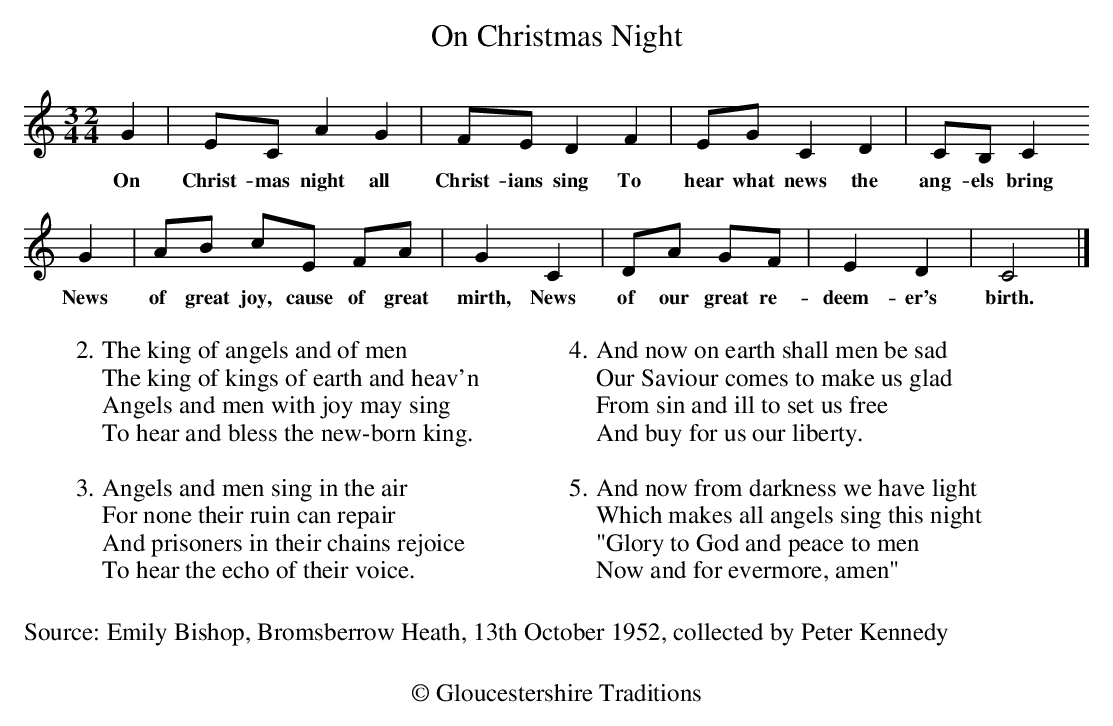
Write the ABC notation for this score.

X:1
T: On Christmas Night
M: 3/4 2/4
L: 1/4
K: C
G | E/2C/2  AG | F/2E/2 D   F | E/2G/2  CD | C/2B,/2C
w:On Christ-mas night all Christ-ians sing To hear what news the ang-els bring
G | A/2B/2  c/2E/2 F/2A/2 |GC | D/2A/2 G/2F/2 | ED | C2 |]
w:News of great joy, cause of great mirth, News of our great re-deem-er's birth.
%%text
%%text
W:2.The king of angels and of men
W:The king of kings of earth and heav'n
W:Angels and men with joy may sing
W:To hear and bless the new-born king.
W:
W:3.Angels and men sing in the air
W:For none their ruin can repair
W:And prisoners in their chains rejoice
W:To hear the echo of their voice.
W:
W:4.And now on earth shall men be sad
W:Our Saviour comes to make us glad
W:From sin and ill to set us free
W:And buy for us our liberty.
W:
W:5.And now from darkness we have light
W:Which makes all angels sing this night
W:"Glory to God and peace to men
W:Now and for evermore, amen"
